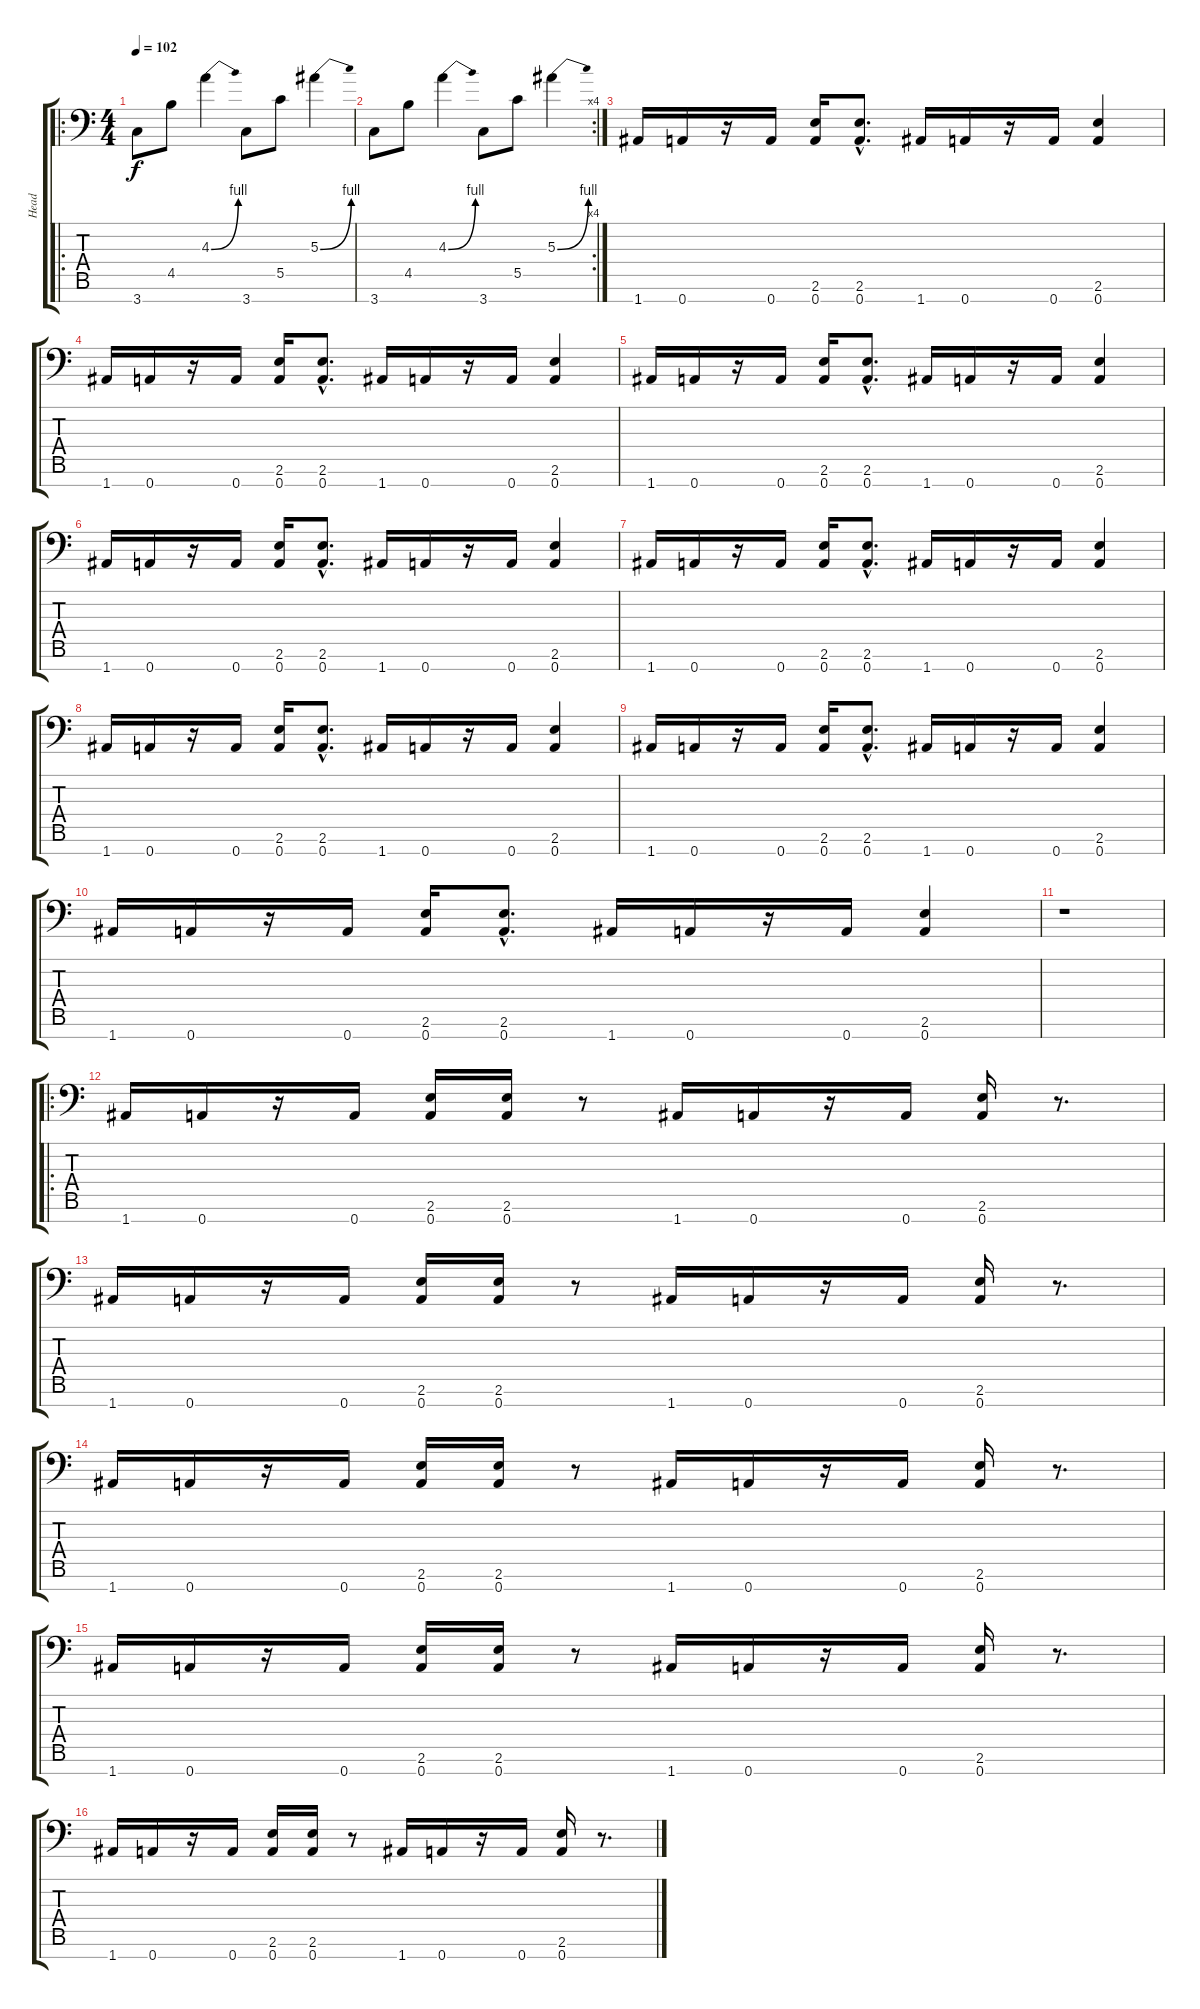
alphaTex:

\track ("Head" "Head") {instrument overdrivenguitar}
\staff {score tabs}
\tuning (D4 A3 F3 C3 G2 D2 A1) {hide}
\ro
\ts (4 4)
\tempo 102
\clef f4
\ks c
3.7.8{dy f instrument electricguitarmuted} 4.5.8 4.3{be (bend 0 0 60 4)}.4 3.7.8 5.5.8 5.3{be (bend 0 0 60 4)}.4 |
\rc 4
3.7.8 4.5.8 4.3{be (bend 0 0 60 4)}.4 3.7.8 5.5.8 5.3{be (bend 0 0 60 4)}.4 |
1.7.16{instrument overdrivenguitar} 0.7.16 r.16 0.7.16 (2.6 0.7).16 (2.6{hac} 0.7{hac}).8{d} 1.7.16 0.7.16 r.16 0.7.16 (2.6 0.7).4 |
1.7.16{instrument overdrivenguitar} 0.7.16 r.16 0.7.16 (2.6 0.7).16 (2.6{hac} 0.7{hac}).8{d} 1.7.16 0.7.16 r.16 0.7.16 (2.6 0.7).4 |
1.7.16{instrument overdrivenguitar} 0.7.16 r.16 0.7.16 (2.6 0.7).16 (2.6{hac} 0.7{hac}).8{d} 1.7.16 0.7.16 r.16 0.7.16 (2.6 0.7).4 |
1.7.16{instrument overdrivenguitar} 0.7.16 r.16 0.7.16 (2.6 0.7).16 (2.6{hac} 0.7{hac}).8{d} 1.7.16 0.7.16 r.16 0.7.16 (2.6 0.7).4 |
1.7.16{instrument overdrivenguitar} 0.7.16 r.16 0.7.16 (2.6 0.7).16 (2.6{hac} 0.7{hac}).8{d} 1.7.16 0.7.16 r.16 0.7.16 (2.6 0.7).4 |
1.7.16{instrument overdrivenguitar} 0.7.16 r.16 0.7.16 (2.6 0.7).16 (2.6{hac} 0.7{hac}).8{d} 1.7.16 0.7.16 r.16 0.7.16 (2.6 0.7).4 |
1.7.16{instrument overdrivenguitar} 0.7.16 r.16 0.7.16 (2.6 0.7).16 (2.6{hac} 0.7{hac}).8{d} 1.7.16 0.7.16 r.16 0.7.16 (2.6 0.7).4 |
1.7.16{instrument overdrivenguitar} 0.7.16 r.16 0.7.16 (2.6 0.7).16 (2.6{hac} 0.7{hac}).8{d} 1.7.16 0.7.16 r.16 0.7.16 (2.6 0.7).4 |
r.1 |
\ro
1.7.16{instrument overdrivenguitar} 0.7.16 r.16 0.7.16 (2.6 0.7).16 (2.6 0.7).16 r.8 1.7.16 0.7.16 r.16 0.7.16 (2.6 0.7).16 r.8{d} |
1.7.16{instrument overdrivenguitar} 0.7.16 r.16 0.7.16 (2.6 0.7).16 (2.6 0.7).16 r.8 1.7.16 0.7.16 r.16 0.7.16 (2.6 0.7).16 r.8{d} |
1.7.16{instrument overdrivenguitar} 0.7.16 r.16 0.7.16 (2.6 0.7).16 (2.6 0.7).16 r.8 1.7.16 0.7.16 r.16 0.7.16 (2.6 0.7).16 r.8{d} |
1.7.16{instrument overdrivenguitar} 0.7.16 r.16 0.7.16 (2.6 0.7).16 (2.6 0.7).16 r.8 1.7.16 0.7.16 r.16 0.7.16 (2.6 0.7).16 r.8{d} |
1.7.16{instrument overdrivenguitar} 0.7.16 r.16 0.7.16 (2.6 0.7).16 (2.6 0.7).16 r.8 1.7.16 0.7.16 r.16 0.7.16 (2.6 0.7).16 r.8{d}
